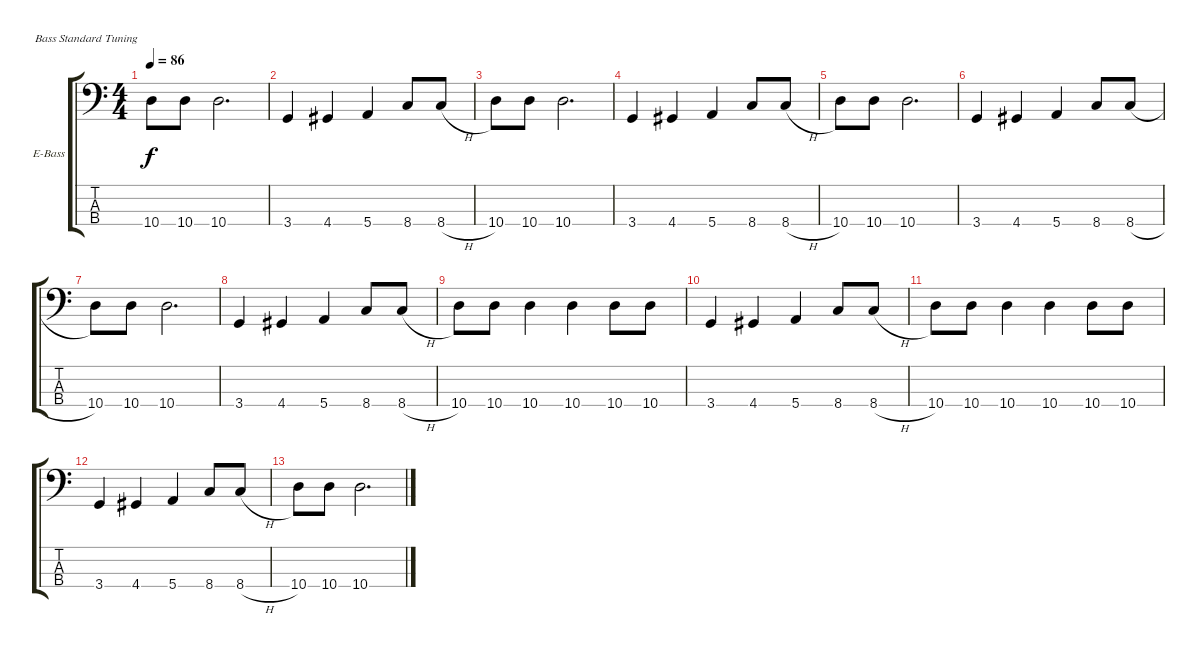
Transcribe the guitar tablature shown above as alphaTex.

\bracketExtendMode groupsimilarinstruments
\firstSystemTrackNameOrientation horizontal
\otherSystemsTrackNameOrientation horizontal
\track ("Geezer Butler" "E-Bass") {instrument electricbassfinger}
\staff {score tabs}
\tuning (G2 D2 A1 E1)
\ts (4 4)
\tempo 86
\clef f4
\ks c
10.4.8{dy f} 10.4.8 10.4.2{d} |
3.4.4 4.4.4 5.4.4 8.4.8 8.4{h}.8 |
10.4.8 10.4.8 10.4.2{d} |
3.4.4 4.4.4 5.4.4 8.4.8 8.4{h}.8 |
10.4.8 10.4.8 10.4.2{d} |
3.4.4 4.4.4 5.4.4 8.4.8 8.4{h}.8 |
10.4.8 10.4.8 10.4.2{d} |
3.4.4 4.4.4 5.4.4 8.4.8 8.4{h}.8 |
10.4.8 10.4.8 10.4.4 10.4.4 10.4.8 10.4.8 |
3.4.4 4.4.4 5.4.4 8.4.8 8.4{h}.8 |
10.4.8 10.4.8 10.4.4 10.4.4 10.4.8 10.4.8 |
3.4.4 4.4.4 5.4.4 8.4.8 8.4{h}.8 |
10.4.8 10.4.8 10.4.2{d}
